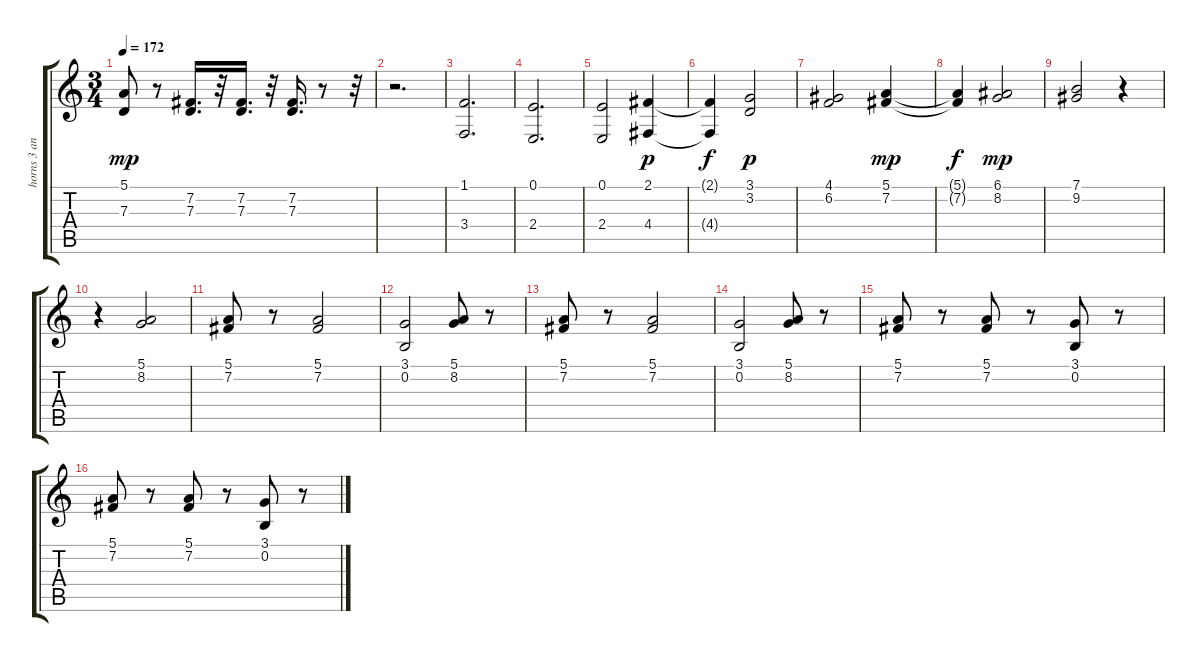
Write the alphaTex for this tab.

\track ("horns 3 and 4" "horns 3 an") {instrument frenchhorn}
\staff {score tabs}
\tuning (E4 B3 G3 D3 A2 E2) {hide}
\ts (3 4)
\tempo 172
\clef g2
\ks c
(5.1 7.3).8{dy mp} r.8 (7.2 7.3).16{d} r.32 (7.2 7.3).16{d} r.32 (7.2 7.3).16{d} r.8 r.32 |
r.2{d} |
(1.1 3.4).2{d} |
(0.1 2.4).2{d} |
(0.1 2.4).2 (2.1 4.4).4{dy p} |
(2.1{t} 4.4{t}).4{dy f} (3.1 3.2).2{dy p} |
(4.1 6.2).2 (5.1 7.2).4{dy mp} |
(5.1{t} 7.2{t}).4{dy f} (6.1 8.2).2{dy mp} |
(7.1 9.2).2 r.4 |
r.4 (5.1 8.2).2 |
(5.1 7.2).8 r.8 (5.1 7.2).2 |
(3.1 0.2).2 (5.1 8.2).8 r.8 |
(5.1 7.2).8 r.8 (5.1 7.2).2 |
(3.1 0.2).2 (5.1 8.2).8 r.8 |
(5.1 7.2).8 r.8 (5.1 7.2).8 r.8 (3.1 0.2).8 r.8 |
(5.1 7.2).8 r.8 (5.1 7.2).8 r.8 (3.1 0.2).8 r.8
